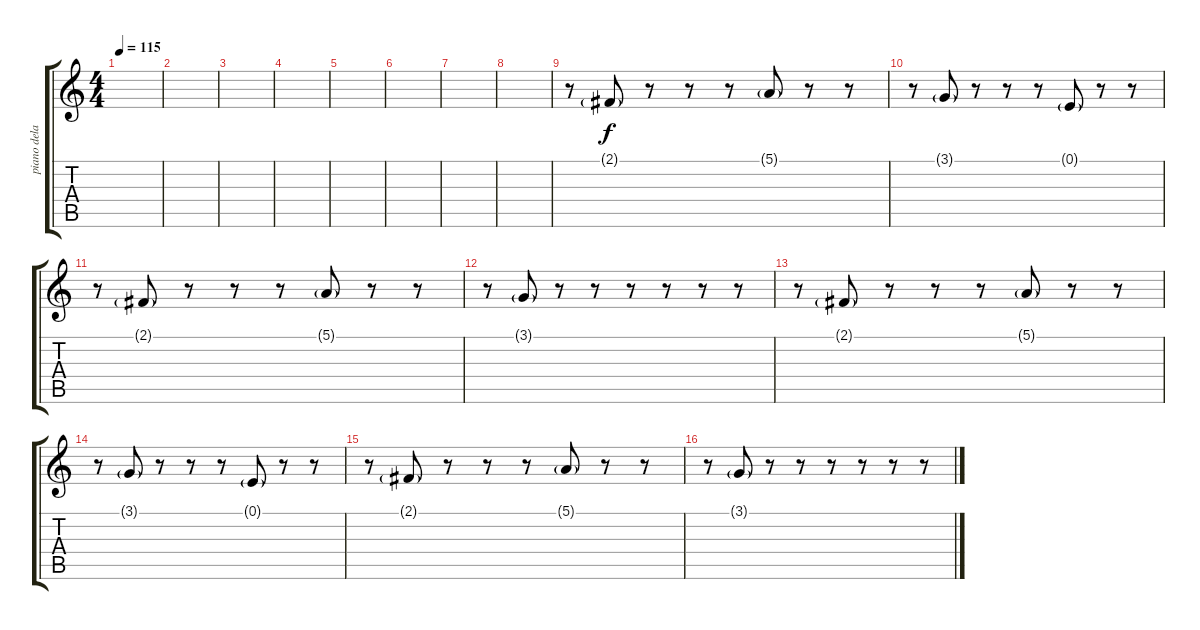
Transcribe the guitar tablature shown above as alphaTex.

\track ("piano delays" "piano dela") {instrument electricgrandpiano}
\staff {score tabs}
\tuning (E4 B3 G3 D3 A2 E2) {hide}
\ts (4 4)
\tempo 115
\clef g2
\ks c
|
|
|
|
|
|
|
|
r.8 2.1{g}.8 r.8 r.8 r.8 5.1{g}.8 r.8 r.8 |
r.8 3.1{g}.8 r.8 r.8 r.8 0.1{g}.8 r.8 r.8 |
r.8 2.1{g}.8 r.8 r.8 r.8 5.1{g}.8 r.8 r.8 |
r.8 3.1{g}.8 r.8 r.8 r.8 r.8 r.8 r.8 |
r.8 2.1{g}.8 r.8 r.8 r.8 5.1{g}.8 r.8 r.8 |
r.8 3.1{g}.8 r.8 r.8 r.8 0.1{g}.8 r.8 r.8 |
r.8 2.1{g}.8 r.8 r.8 r.8 5.1{g}.8 r.8 r.8 |
r.8 3.1{g}.8 r.8 r.8 r.8 r.8 r.8 r.8
